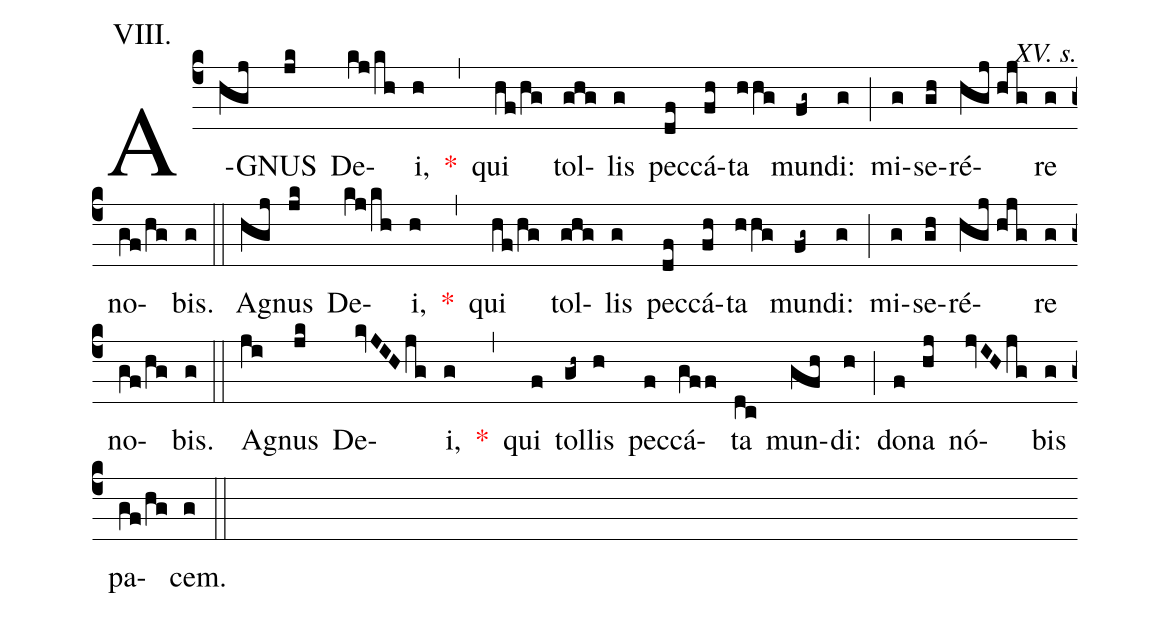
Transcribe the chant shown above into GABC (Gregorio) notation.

annotation:VIII.;
commentary:XV. s.;
office-part:Kyriale;
%%
(c4) A(hgj)GNUS(jk) De(kj/kh)i,(h) <v>\red{*}</v>(,) qui(hf/hg) tol(ghg)lis(g) pec(df)cá(fh)ta(hhg) mun(fg~)di:(g) (;) mi(g)se(gh)ré(hgj//hjg)re(g) no(gf/hg)bis.(g) (::)
A(hgj)gnus(jk) De(kj/kh)i,(h) <v>\red{*}</v>(,) qui(hf/hg) tol(ghg)lis(g) pec(df)cá(fh)ta(hhg) mun(fg~)di:(g) (;) mi(g)se(gh)ré(hgj//hjg)re(g) no(gf/hg)bis.(g) (::)
A(ji)gnus(jk) De(kvJIHjg)i,(g) <v>\red{*}</v>(,) qui(f) tol(gh~)lis(h) pec(f)cá(gff)ta(dc) mun(gfh)di:(h) (;) do(f)na(hj) nó(jvIHjg)bis(g) pa(gf/hg)cem.(g) (::)
